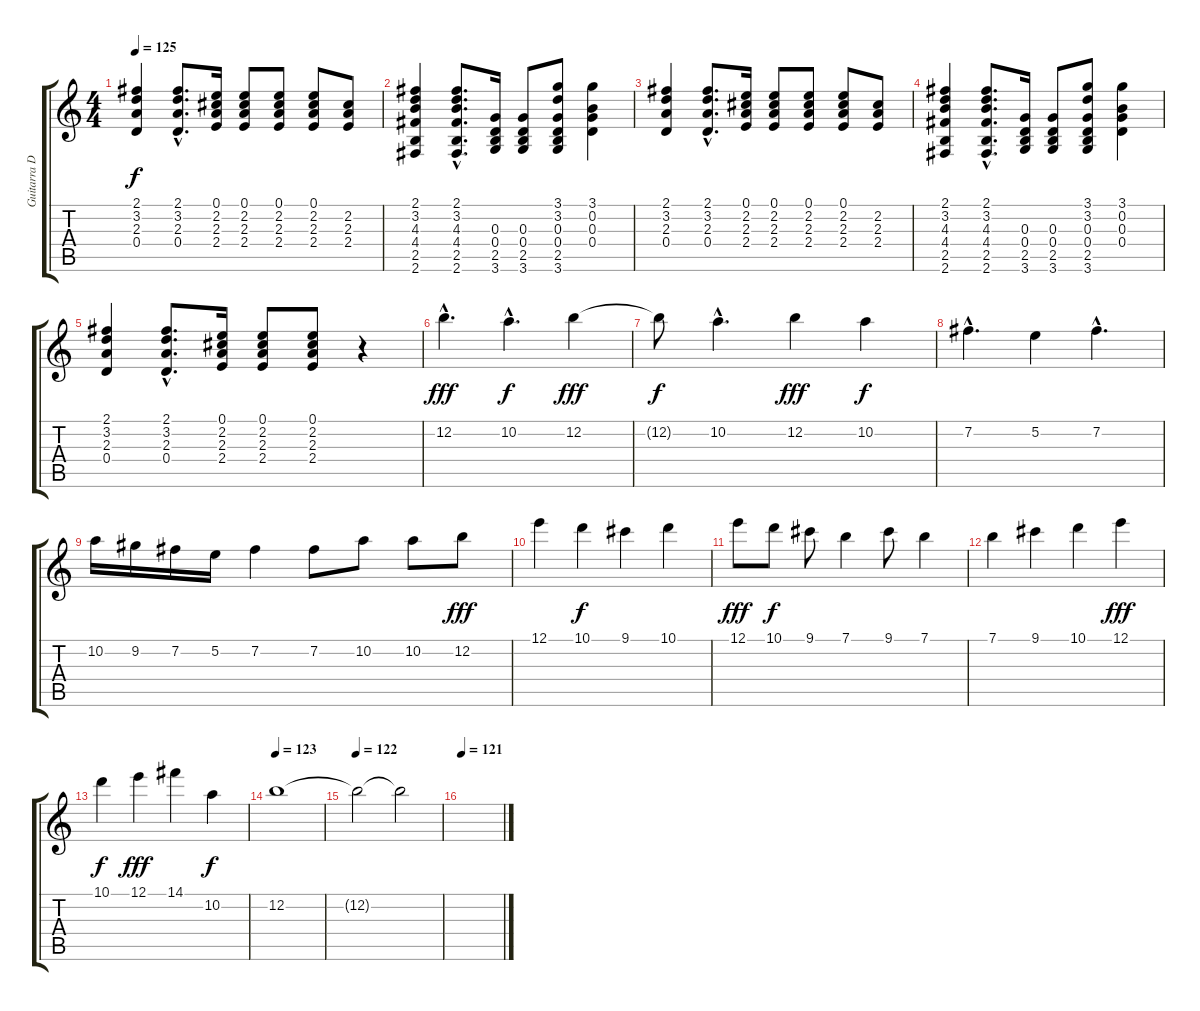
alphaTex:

\track ("Guitarra Distorsionada" "Guitarra D") {instrument distortionguitar}
\staff {score tabs}
\tuning (E4 B3 G3 D3 A2 E2) {hide}
\ts (4 4)
\tempo 125
\clef g2
\ks c
(2.1 3.2 2.3 0.4).4{dy f} (2.1{hac} 3.2{hac} 2.3{hac} 0.4{hac}).8{d} (0.1 2.2 2.3 2.4).16 (0.1 2.2 2.3 2.4).8 (0.1 2.2 2.3 2.4).8 (0.1 2.2 2.3 2.4).8 (2.2 2.3 2.4).8 |
(2.1 3.2 4.3 4.4 2.5 2.6).4 (2.1{hac} 3.2{hac} 4.3{hac} 4.4{hac} 2.5{hac} 2.6{hac}).8{d} (0.3 0.4 2.5 3.6).16 (0.3 0.4 2.5 3.6).8 (3.1 3.2 0.3 0.4 2.5 3.6).8 (3.1 0.2 0.3 0.4).4 |
(2.1 3.2 2.3 0.4).4 (2.1{hac} 3.2{hac} 2.3{hac} 0.4{hac}).8{d} (0.1 2.2 2.3 2.4).16 (0.1 2.2 2.3 2.4).8 (0.1 2.2 2.3 2.4).8 (0.1 2.2 2.3 2.4).8 (2.2 2.3 2.4).8 |
(2.1 3.2 4.3 4.4 2.5 2.6).4 (2.1{hac} 3.2{hac} 4.3{hac} 4.4{hac} 2.5{hac} 2.6{hac}).8{d} (0.3 0.4 2.5 3.6).16 (0.3 0.4 2.5 3.6).8 (3.1 3.2 0.3 0.4 2.5 3.6).8 (3.1 0.2 0.3 0.4).4 |
(2.1 3.2 2.3 0.4).4 (2.1{hac} 3.2{hac} 2.3{hac} 0.4{hac}).8{d} (0.1 2.2 2.3 2.4).16 (0.1 2.2 2.3 2.4).8 (0.1 2.2 2.3 2.4).8 r.4 |
12.2{hac}.4{d dy fff} 10.2{hac}.4{d dy f} 12.2.4{dy fff} |
12.2{t}.8{dy f} 10.2{hac}.4{d} 12.2.4{dy fff} 10.2.4{dy f} |
7.2{hac}.4{d} 5.2.4 7.2{hac}.4{d} |
10.2.16 9.2.16 7.2.16 5.2.16 7.2.4 7.2.8 10.2.8 10.2.8 12.2.8{dy fff} |
12.1.4 10.1.4{dy f} 9.1.4 10.1.4 |
12.1.8{dy fff} 10.1.8{dy f} 9.1.8 7.1.4 9.1.8 7.1.4 |
7.1.4 9.1.4 10.1.4 12.1.4{dy fff} |
10.1.4{dy f} 12.1.4{dy fff} 14.1.4 10.2.4{dy f} |
\tempo 123
12.2.1 |
\tempo 122
12.2{t}.2 12.2{t}.2 |
\tempo 121
